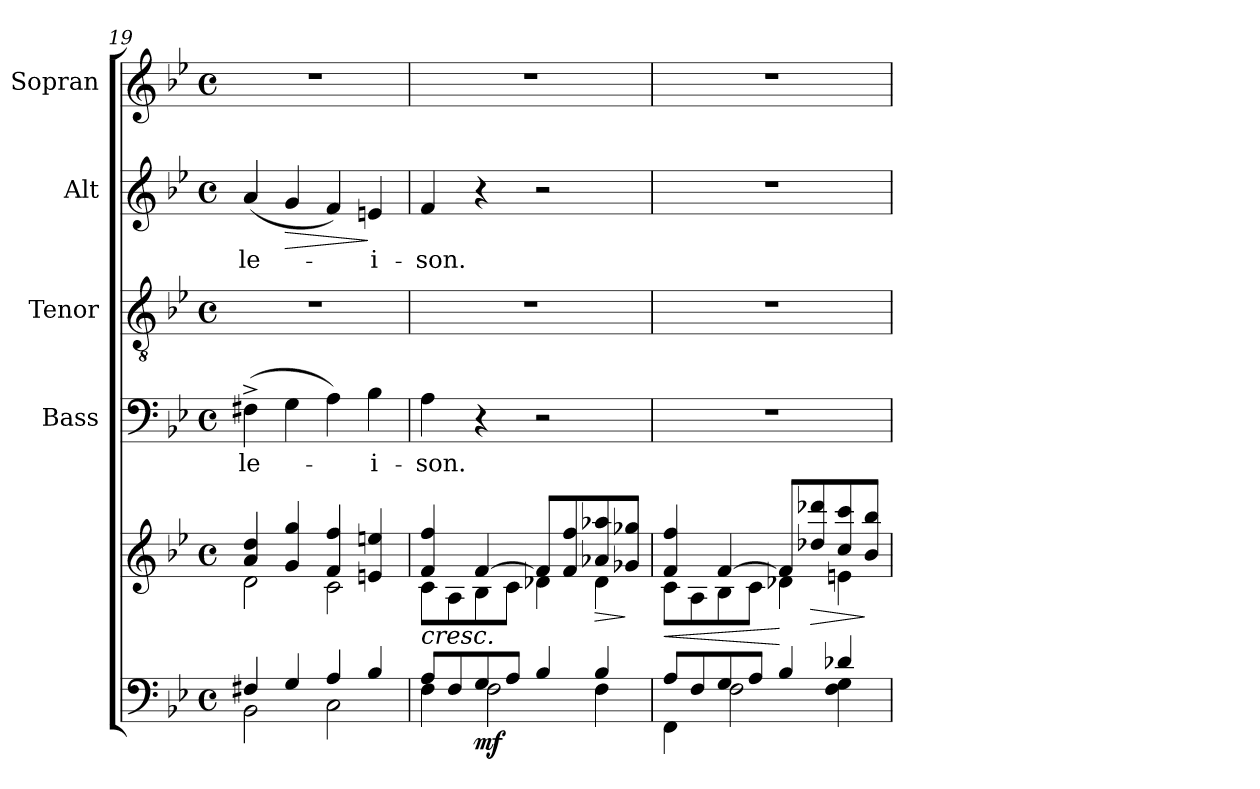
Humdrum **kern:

**kern	**kern	**dynam	**kern	**text	**kern	**kern	**text	**dynam	**kern
*part5	*part5	*part5	*part4	*part4	*part3	*part2	*part2	*part2	*part1
*staff6	*staff5	*staff5/6	*staff4	*staff4	*staff3	*staff2	*staff2	*staff2	*staff1
*	*	*	*I"Bass	*	*I"Tenor	*I"Alt	*	*	*I"Sopran
*	*	*	*I'B.	*	*I'T.	*I'A.	*	*	*I'S.
*clefF4	*clefG2	*	*clefF4	*	*clefGv2	*clefG2	*	*	*clefG2
*k[b-e-]	*k[b-e-]	*	*k[b-e-]	*	*k[b-e-]	*k[b-e-]	*	*	*k[b-e-]
*B-:	*B-:	*	*B-:	*	*B-:	*B-:	*	*	*B-:
*M4/4	*M4/4	*	*M4/4	*	*M4/4	*M4/4	*	*	*M4/4
*met(c)	*met(c)	*	*met(c)	*	*met(c)	*met(c)	*	*	*met(c)
=19	=19	=19	=19	=19	=19	=19	=19	=19	=19
*^	*^	*	*	*	*	*	*	*	*
!	!	!	!	!	!	!LO:LY:b	!	!	!LO:LY:b	!	!
4F#X/	2BB-\	4a/ 4dd/	2d\	.	(>4F#X^>\	-le-	1r	(<4a/	-le-	.	1r
!	!	!	!	!	!	!	!	!	!	!LO:HP:b	!
4G/	.	4g/ 4gg/	.	.	4G\	.	.	4g/	.	>	.
4A/	2C\	4f/ 4ff/	2c\	.	4A\)	.	.	4f/)	.	.	.
!	!	!	!	!	!	!LO:LY:b	!	!	!LO:LY:b	!	!
4B-/	.	4en/ 4een/	.	.	4B-\	-i-	.	4en/	-i-	]	.
=20	=20	=20	=20	=20	=20	=20	=20	=20	=20	=20	=20
!	!	!	!	!LO:HP:b	!	!LO:LY:b	!	!	!LO:LY:b	!	!
8A/L	4F\	4f/ 4ff/	8c\L	<	4A\	-son.	1r	4f/	-son.	.	1r
8F/	.	.	8A\	.	.	.	.	.	.	.	.
!	!	!	!	!LO:DY:b=2	!	!	!	!	!	!	!
8G/	2F\	[>4f/	8B-\	mf	4r	.	.	4r	.	.	.
8A/J	.	.	8c\J	.	.	.	.	.	.	.	.
4B-/	.	8f/L]	4d-X\	[	2r	.	.	2r	.	.	.
.	.	8f/ 8ff/	.	.	.	.	.	.	.	.	.
!	!	!	!	!LO:HP:b	!	!	!	!	!	!	!
4B-/	4F\	8a-X/ 8aa-X/	4d-\	>	.	.	.	.	.	.	.
.	.	8g-X/ 8gg-X/J	.	]	.	.	.	.	.	.	.
=21	=21	=21	=21	=21	=21	=21	=21	=21	=21	=21	=21
!	!	!	!	!LO:HP:b	!	!	!	!	!	!	!
8A/L	4FF\	4f/ 4ff/	8c\L	<	1r	.	1r	1r	.	.	1r
8F/	.	.	8A\	.	.	.	.	.	.	.	.
8G/	2F\	[>4f/	8B-\	.	.	.	.	.	.	.	.
8A/J	.	.	8c\J	.	.	.	.	.	.	.	.
4B-/	.	8f/L]	4d-X\	[	.	.	.	.	.	.	.
!	!	!	!	!LO:HP:b	!	!	!	!	!	!	!
.	.	8dd-X/ 8ddd-X/	.	>	.	.	.	.	.	.	.
4d-X/	4F\ 4G\	8cc/ 8ccc/	4en\	.	.	.	.	.	.	.	.
.	.	8b-/ 8bb-/J	.	]	.	.	.	.	.	.	.
*v	*v	*	*	*	*	*	*	*	*	*	*
*	*v	*v	*	*	*	*	*	*	*	*
=	=	=	=	=	=	=	=	=	=
*-	*-	*-	*-	*-	*-	*-	*-	*-	*-
